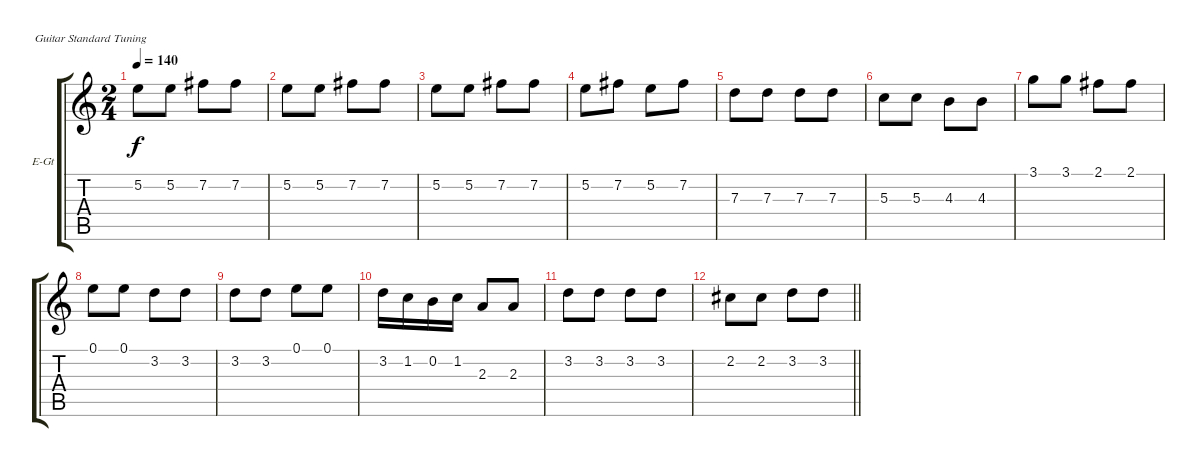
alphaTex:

\bracketExtendMode groupsimilarinstruments
\firstSystemTrackNameOrientation horizontal
\otherSystemsTrackNameOrientation horizontal
\track ("Guitar 2" "E-Gt") {instrument distortionguitar}
\staff {score tabs}
\tuning (E4 B3 G3 D3 A2 E2)
\ts (2 4)
\tempo 140
\clef g2
\scale
0.333333
\ks c
5.2.8{dy f} 5.2.8 7.2.8 7.2.8 |
\scale
0.333333 5.2.8 5.2.8 7.2.8 7.2.8 |
\scale
0.333333 5.2.8 5.2.8 7.2.8 7.2.8 |
\scale
0.333333 5.2.8 7.2.8 5.2.8 7.2.8 |
\scale
0.333333 7.3.8 7.3.8 7.3.8 7.3.8 |
\scale
0.333333 5.3.8 5.3.8 4.3.8 4.3.8 |
\scale
0.333333 3.1.8 3.1.8 2.1.8 2.1.8 |
\scale
0.333333 0.1.8 0.1.8 3.2.8 3.2.8 |
\scale
0.333333 3.2.8 3.2.8 0.1.8 0.1.8 |
\scale
0.333333 3.2.16 1.2.16 0.2.16 1.2.16 2.3.8 2.3.8 |
\scale
0.333333 3.2.8 3.2.8 3.2.8 3.2.8 |
\scale
0.333333
\barLineRight lightlight
2.2.8 2.2.8 3.2.8 3.2.8 |
\scale
0.333333 |
\scale
0.333333 |
\scale
0.333333 |
\scale
0.333333
